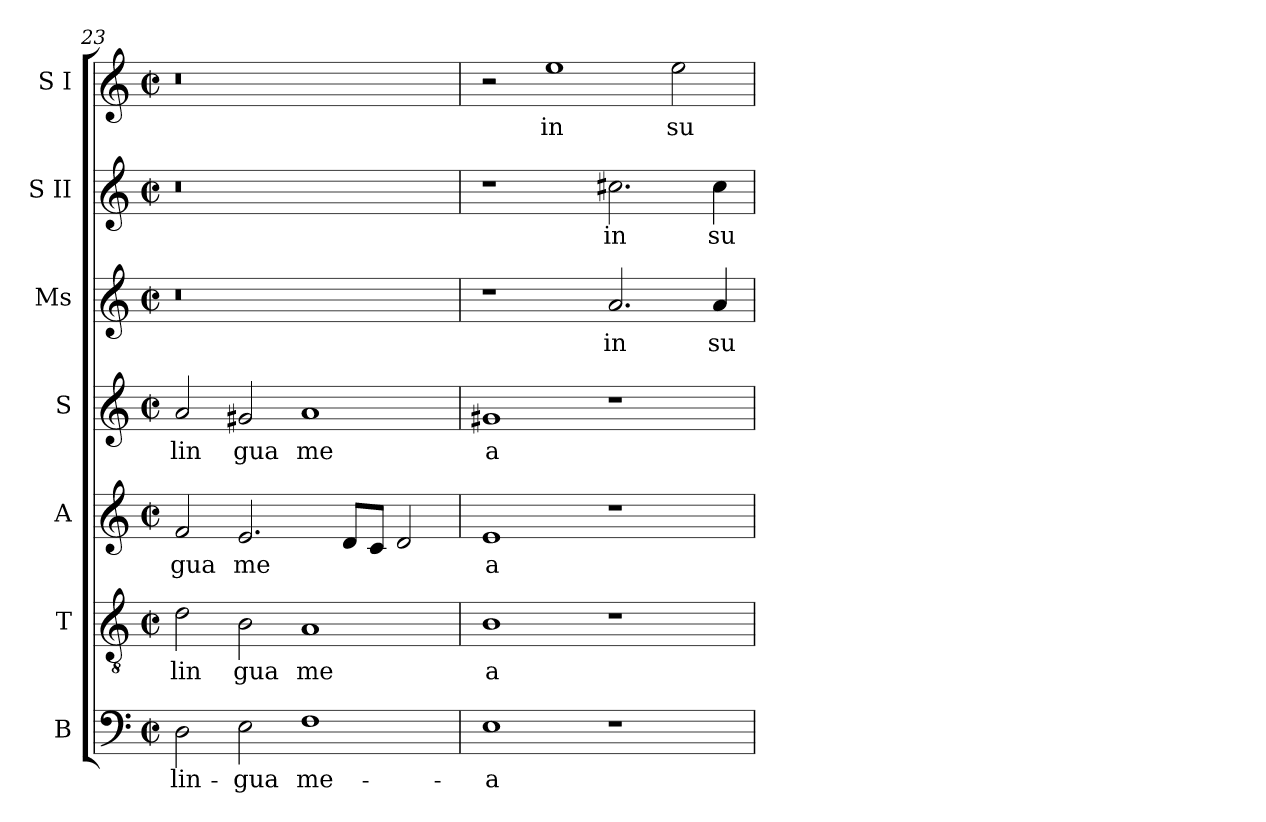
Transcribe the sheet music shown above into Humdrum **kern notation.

**kern	**text	**kern	**text	**kern	**text	**kern	**text	**kern	**text	**kern	**text	**kern	**text
*part7	*part7	*part6	*part6	*part5	*part5	*part4	*part4	*part3	*part3	*part2	*part2	*part1	*part1
*staff7	*staff7	*staff6	*staff6	*staff5	*staff5	*staff4	*staff4	*staff3	*staff3	*staff2	*staff2	*staff1	*staff1
*I"B	*	*I"T	*	*I"A	*	*I"S	*	*I"Ms	*	*I"S II	*	*I"S I	*
*clefF4	*	*clefGv2	*	*clefG2	*	*clefG2	*	*clefG2	*	*clefG2	*	*clefG2	*
*M2/2	*	*M2/2	*	*M2/2	*	*M2/2	*	*M2/2	*	*M2/2	*	*M2/2	*
*met(c|)	*	*met(c|)	*	*met(c|)	*	*met(c|)	*	*met(c|)	*	*met(c|)	*	*met(c|)	*
=23	=23	=23	=23	=23	=23	=23	=23	=23	=23	=23	=23	=23	=23
!	!LO:LY:b:cj	!	!LO:LY:b:cj	!	!LO:LY:b:cj	!	!LO:LY:b:cj	!	!	!	!	!	!
2D\	lin-	2d\	lin	2f/	gua	2a/	lin	0r	.	0r	.	0r	.
!	!LO:LY:b:cj	!	!LO:LY:b:cj	!	!LO:LY:b	!	!LO:LY:b:cj	!	!	!	!	!	!
2E\	-gua	2B\	gua	2.e/	me	2g#X/	gua	.	.	.	.	.	.
!	!LO:LY:b:cj	!	!LO:LY:b:cj	!	!	!	!LO:LY:b:cj	!	!	!	!	!	!
1F	me-	1A	me	.	.	1a	me	.	.	.	.	.	.
.	.	.	.	8d/L	.	.	.	.	.	.	.	.	.
.	.	.	.	8c/J	.	.	.	.	.	.	.	.	.
.	.	.	.	2d/	.	.	.	.	.	.	.	.	.
=24	=24	=24	=24	=24	=24	=24	=24	=24	=24	=24	=24	=24	=24
!	!LO:LY:b:cj	!	!LO:LY:b:cj	!	!LO:LY:b:cj	!	!LO:LY:b:cj	!	!	!	!	!	!
1E	-a	1B	a	1e	a	1g#X	a	1r	.	1r	.	2r	.
!	!	!	!	!	!	!	!	!	!	!	!	!	!LO:LY:b:cj
.	.	.	.	.	.	.	.	.	.	.	.	1ee	in
!	!	!	!	!	!	!	!	!	!LO:LY:b:cj	!	!LO:LY:b:cj	!	!
1r	.	1r	.	1r	.	1r	.	2.a/	in	2.cc#X\	in	.	.
!	!	!	!	!	!	!	!	!	!	!	!	!	!LO:LY:b:cj
.	.	.	.	.	.	.	.	.	.	.	.	2ee\	su
!	!	!	!	!	!	!	!	!	!LO:LY:b:cj	!	!LO:LY:b:cj	!	!
.	.	.	.	.	.	.	.	4a/	su	4cc#\	su	.	.
=	=	=	=	=	=	=	=	=	=	=	=	=	=
*-	*-	*-	*-	*-	*-	*-	*-	*-	*-	*-	*-	*-	*-
